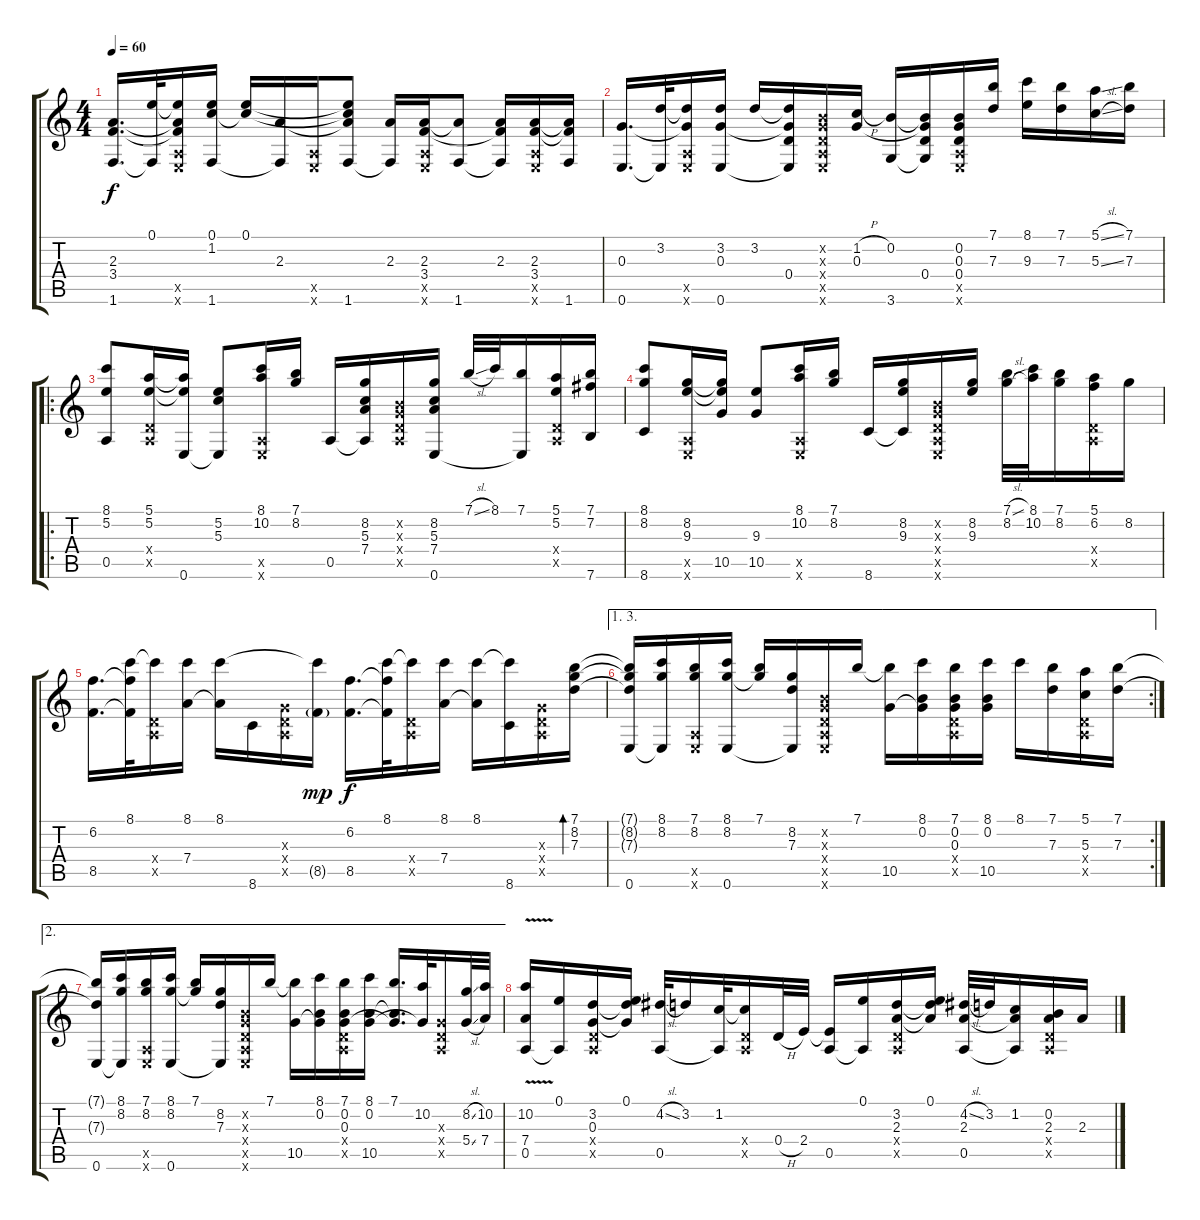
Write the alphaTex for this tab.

\track "" {instrument acousticguitarsteel}
\staff {score tabs}
\tuning (E4 B3 G3 D3 A2 E2) {hide}
\ts (4 4)
\tempo 60
\clef g2
\ks c
(2.3 3.4 1.6).16{d dy f} (0.1 1.6{t}).32 (0.1{t} 2.3{t} 3.4{t} 0.5{x} 0.6{x}).16 (0.1 1.2 1.6).16 (0.1 1.2{t}).16 (2.3 1.6{t}).16 (0.5{x} 0.6{x}).16 (0.1{t} 1.2{t} 2.3{t} 1.6).8 (2.3 1.6{t}).16 (2.3 3.4 0.5{x} 0.6{x}).16 (2.3{t} 1.6).8 (2.3 3.4{t} 1.6{t}).16 (2.3 3.4 0.5{x} 0.6{x}).16 (2.3{t} 3.4{t} 1.6).16 |
(0.3 0.6).16{d} (3.2 0.6{t}).32 (3.2{t} 0.3{t} 0.5{x} 0.6{x}).16 (3.2 0.3 0.6).16 3.2.16 (3.2{t} 0.3{t} 0.4 0.6{t}).16 (0.2{x} 0.3{x} 0.4{x} 0.5{x} 0.6{x}).16 (1.2{h} 0.3).16 (0.2 3.6).16 (0.2{t} 0.3{t} 0.4 3.6{t}).16 (0.2 0.3 0.4 0.5{x} 0.6{x}).16 (7.1 7.3).16 (8.1 9.3).16 (7.1 7.3).16 (5.1{sl} 5.3{sl}).16 (7.1 7.3).16 |
\ro
(8.1 5.2 0.5).8 (5.1 5.2 0.4{x} 0.5{x}).16 (5.1{t} 5.2{t} 0.6).16 (5.2 5.3 0.6{t}).8 (8.1 10.2 0.5{x} 0.6{x}).16 (7.1 8.2).16 0.5.16 (8.2 5.3 7.4 0.5{t}).16 (0.2{x} 0.3{x} 0.4{x} 0.5{x}).16 (8.2 5.3 7.4 0.6).16 7.1{sl}.32 8.1.32 (7.1 0.6{t}).16 (5.1 5.2 0.4{x} 0.5{x}).16 (7.1 7.2 7.6).16 |
(8.1 8.2 8.6).8 (8.2 9.3 0.5{x} 0.6{x}).16 (8.2{t} 9.3{t} 10.5).16 (9.3 10.5).8 (8.1 10.2 0.5{x} 0.6{x}).16 (7.1 8.2).16 8.6.16 (8.2 9.3 8.6{t}).16 (0.2{x} 0.3{x} 0.4{x} 0.5{x} 0.6{x}).16 (8.2 9.3).16 (7.1{sl} 8.2{h}).32 (8.1 10.2).32 (7.1 8.2).16 (5.1 6.2 0.4{x} 0.5{x}).16 8.2.16 |
(6.2 8.5).16{d} (8.1 6.2{t} 8.5{t}).32 (8.1{t} 0.4{x} 0.5{x}).16 (8.1 7.4).16 (8.1 7.4{t}).16 8.6.16 (0.3{x} 0.4{x} 0.5{x}).16 (8.1{t} 8.5{g}).16{dy mp} (6.2 8.5).16{d dy f} (8.1 6.2{t} 8.5{t}).32 (8.1{t} 0.4{x} 0.5{x}).16 (8.1 7.4).16 (8.1 7.4{t}).16 (8.1{t} 8.6).16 (0.3{x} 0.4{x} 0.5{x}).16 (7.1 8.2 7.3).16{bd 60} |
\ae (1 3)
\rc 2
(7.1{t} 8.2{t} 7.3{t} 0.6).16 (8.1 8.2 0.6{t}).16 (7.1 8.2 0.5{x} 0.6{x}).16 (8.1 8.2 0.6).16 (7.1 8.2{t}).16 (8.2 7.3 0.6{t}).16 (0.2{x} 0.3{x} 0.4{x} 0.5{x} 0.6{x}).16 7.1.16 (7.1{t} 10.5).16 (8.1 0.2 10.5{t}).16 (7.1 0.2 0.3 0.4{x} 0.5{x}).16 (8.1 0.2 10.5).16 8.1.16 (7.1 7.3).16 (5.1 5.3 0.4{x} 0.5{x}).16 (7.1 7.3).16 |
\ae 2
(7.1{t} 7.3{t} 0.6).16 (8.1 8.2 0.6{t}).16 (7.1 8.2 0.5{x} 0.6{x}).16 (8.1 8.2 0.6).16 (7.1 8.2{t}).16 (8.2 7.3 0.6{t}).16 (0.2{x} 0.3{x} 0.4{x} 0.5{x} 0.6{x}).16 7.1.16 (7.1{t} 10.5).16 (8.1 0.2 10.5{t}).16 (7.1 0.2 0.3 0.4{x} 0.5{x}).16 (8.1 0.2 10.5).16 (7.1 0.2{t} 0.3{t}).16{d} (10.2 10.5{t}).32 (0.3{x} 0.4{x} 0.5{x}).16 (8.2{sl} 5.4{sl}).32 (10.2 7.4).32 |
(10.2{v} 7.4{v} 0.5).16 (0.1 0.5{t}).16 (3.2 0.3 0.4{x} 0.5{x}).16 (0.1 3.2{t} 0.3{t}).16 (4.2{sl} 0.5).32 3.2.16 (1.2 0.5{t}).32 (1.2{t} 0.4{x} 0.5{x}).16 0.4{h}.32 2.4.32 (2.4{t} 0.5).16 (0.1 0.5{t}).16 (3.2 2.3 0.4{x} 0.5{x}).16 (0.1 3.2{t} 2.3{t}).16 (4.2{sl} 2.3 0.5).32 3.2.32 (1.2 2.3{t} 0.5{t}).16 (0.2 2.3 0.4{x} 0.5{x}).16 2.3.16
